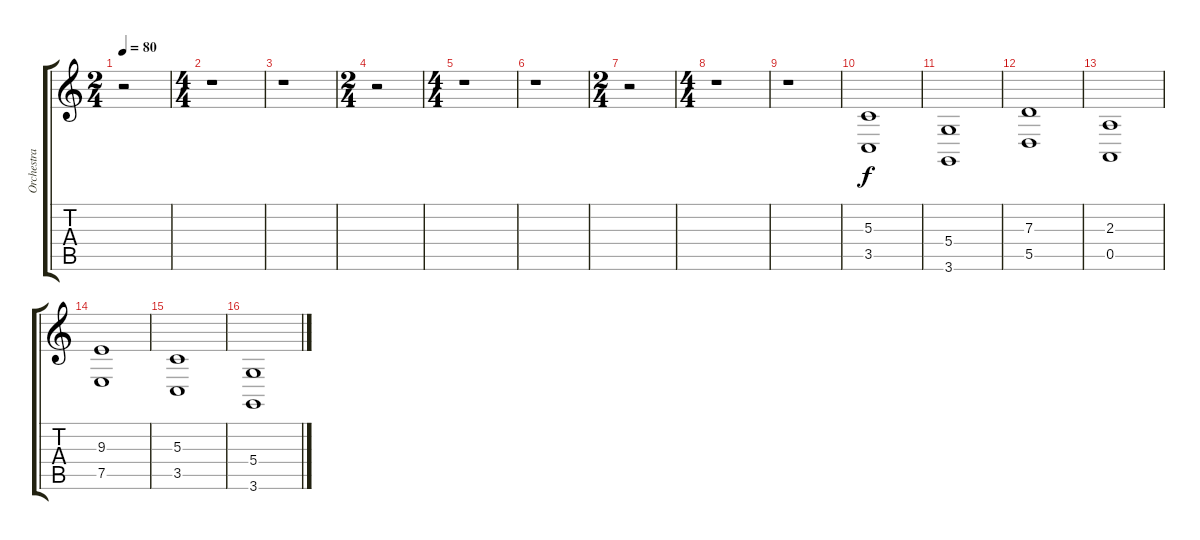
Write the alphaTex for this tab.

\track ("Orchestra 1" "Orchestra ") {instrument stringensemble1}
\staff {score tabs}
\tuning (E4 B3 G3 D3 A2 E2) {hide}
\ts (2 4)
\tempo 80
\clef g2
\ks c
r.2{dy f} |
\ts (4 4)
r.1 |
r.1 |
\ts (2 4)
r.2 |
\ts (4 4)
r.1 |
r.1 |
\ts (2 4)
r.2 |
\ts (4 4)
r.1 |
r.1 |
(5.3 3.5).1 |
(5.4 3.6).1 |
(7.3 5.5).1 |
(2.3 0.5).1 |
(9.3 7.5).1 |
(5.3 3.5).1 |
(5.4 3.6).1
